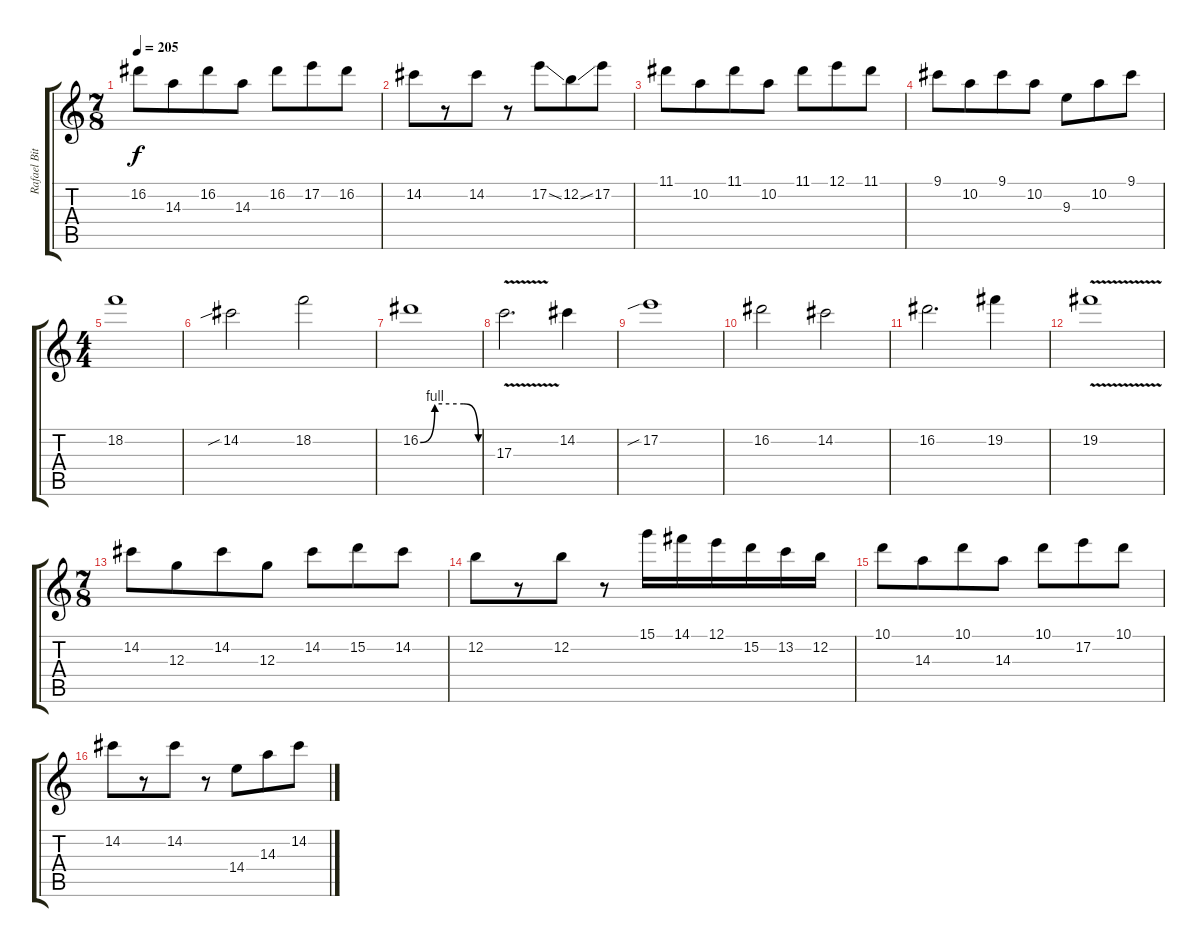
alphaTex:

\track ("Rafael Bittencourt (Solo)" "Rafael Bit") {instrument distortionguitar}
\staff {score tabs}
\tuning (E4 B3 G3 D3 A2 E2) {hide}
\ts (7 8)
\tempo 205
\clef g2
\ks c
16.2.8{dy f} 14.3.8 16.2.8 14.3.8 16.2.8 17.2.8 16.2.8 |
14.2.8 r.8 14.2.8 r.8 17.2{ss}.8 12.2{ss}.8 17.2.8 |
11.1.8 10.2.8 11.1.8 10.2.8 11.1.8 12.1.8 11.1.8 |
9.1.8 10.2.8 9.1.8 10.2.8 9.3.8 10.2.8 9.1.8 |
\ts (4 4)
18.2.1 |
14.2{sib}.2 18.2.2 |
16.2{be (custom 0 0 15 4 30 4 45 4 60 0)}.1 |
17.3{v}.2{d} 14.2.4 |
17.2{sib}.1 |
16.2.2 14.2.2 |
16.2.2{d} 19.2.4 |
19.2{v}.1 |
\ts (7 8)
14.2.8 12.3.8 14.2.8 12.3.8 14.2.8 15.2.8 14.2.8 |
12.2.8 r.8 12.2.8 r.8 15.1.16 14.1.16 12.1.16 15.2.16 13.2.16 12.2.16 |
10.1.8 14.3.8 10.1.8 14.3.8 10.1.8 17.2.8 10.1.8 |
14.2.8 r.8 14.2.8 r.8 14.4.8 14.3.8 14.2.8
